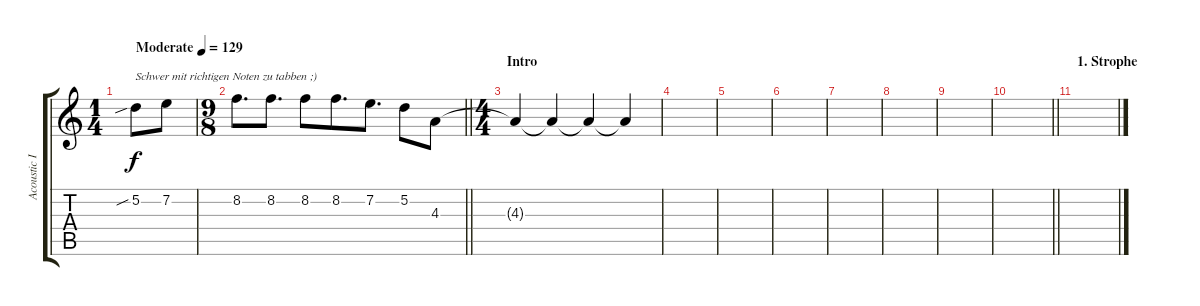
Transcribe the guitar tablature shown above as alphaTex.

\track ("Acoustic II" "Acoustic I") {instrument acousticguitarnylon}
\staff {score tabs}
\tuning (D4 A3 F3 C3 G2 D2) {hide}
\ts (1 4)
\tempo (129 "Moderate")
\clef g2
\ks c
5.2{sib}.8{txt "Schwer mit richtigen Noten zu tabben ;)" dy f instrument acousticguitarsteel} 7.2.8 |
\ts (9 8)
\barLineRight lightlight
8.2.8{d} 8.2.8{d} 8.2.8 8.2.8{d} 7.2.8{d} 5.2.8 4.3.8 |
\ts (4 4)
\section ("" "Intro")
4.3{t}.4 4.3{t}.4 4.3{t}.4 4.3{t}.4 |
|
|
|
|
|
|
\barLineRight lightlight
|
\section ("" "1. Strophe")
